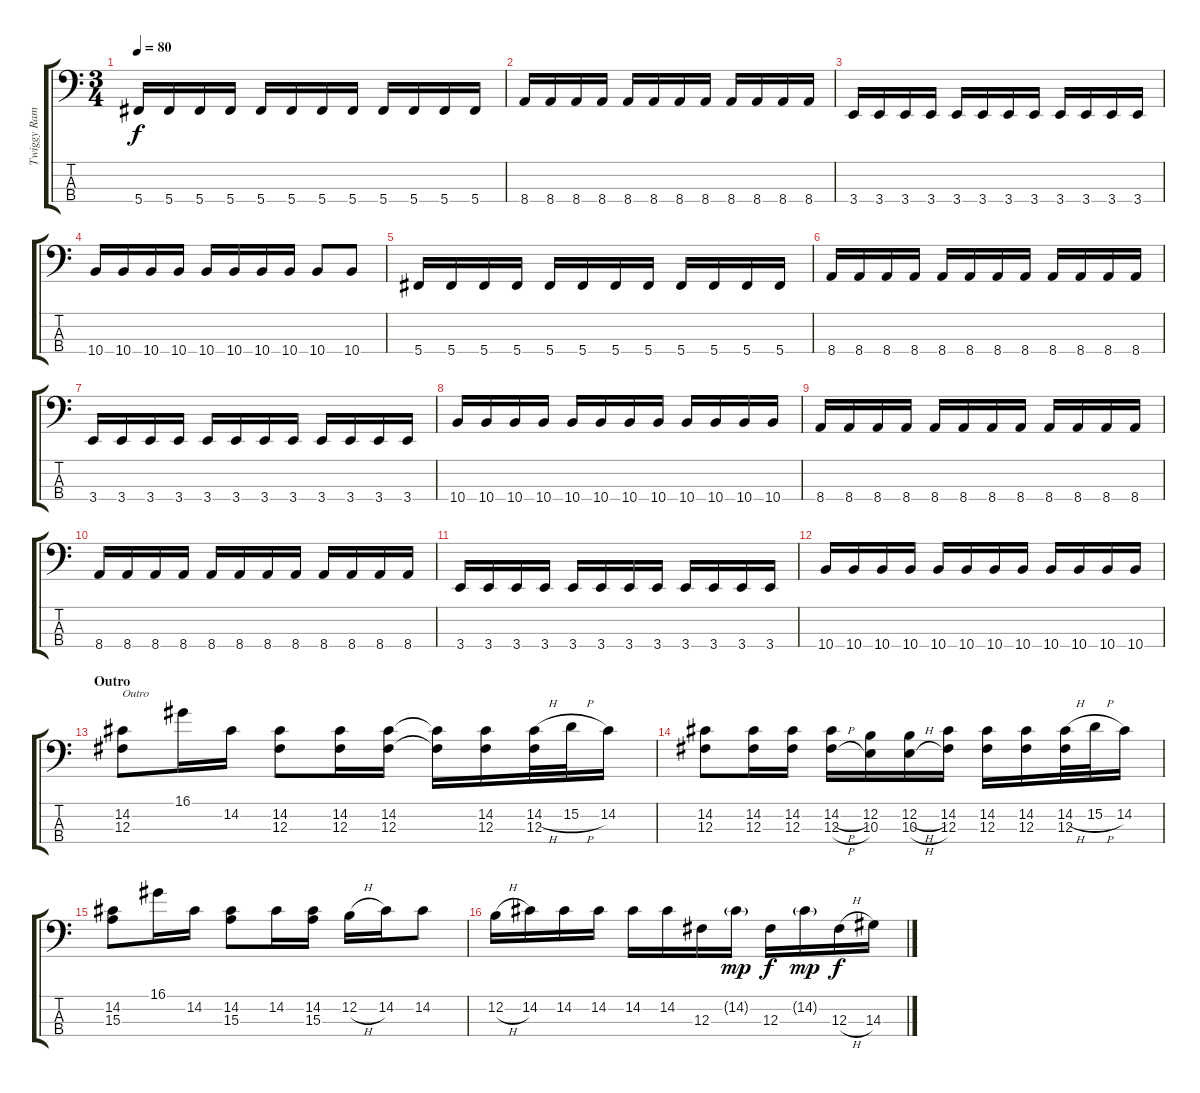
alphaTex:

\track ("Twiggy Ramirez" "Twiggy Ram") {instrument electricbassfinger}
\staff {score tabs}
\tuning (E2 B1 Gb1 Db1) {hide}
\ts (3 4)
\tempo 80
\clef f4
\ks c
5.4.16{dy f} 5.4.16 5.4.16 5.4.16 5.4.16 5.4.16 5.4.16 5.4.16 5.4.16 5.4.16 5.4.16 5.4.16 |
8.4.16 8.4.16 8.4.16 8.4.16 8.4.16 8.4.16 8.4.16 8.4.16 8.4.16 8.4.16 8.4.16 8.4.16 |
3.4.16 3.4.16 3.4.16 3.4.16 3.4.16 3.4.16 3.4.16 3.4.16 3.4.16 3.4.16 3.4.16 3.4.16 |
10.4.16 10.4.16 10.4.16 10.4.16 10.4.16 10.4.16 10.4.16 10.4.16 10.4.8 10.4.8 |
5.4.16 5.4.16 5.4.16 5.4.16 5.4.16 5.4.16 5.4.16 5.4.16 5.4.16 5.4.16 5.4.16 5.4.16 |
8.4.16 8.4.16 8.4.16 8.4.16 8.4.16 8.4.16 8.4.16 8.4.16 8.4.16 8.4.16 8.4.16 8.4.16 |
3.4.16 3.4.16 3.4.16 3.4.16 3.4.16 3.4.16 3.4.16 3.4.16 3.4.16 3.4.16 3.4.16 3.4.16 |
10.4.16 10.4.16 10.4.16 10.4.16 10.4.16 10.4.16 10.4.16 10.4.16 10.4.16 10.4.16 10.4.16 10.4.16 |
8.4.16 8.4.16 8.4.16 8.4.16 8.4.16 8.4.16 8.4.16 8.4.16 8.4.16 8.4.16 8.4.16 8.4.16 |
8.4.16 8.4.16 8.4.16 8.4.16 8.4.16 8.4.16 8.4.16 8.4.16 8.4.16 8.4.16 8.4.16 8.4.16 |
3.4.16 3.4.16 3.4.16 3.4.16 3.4.16 3.4.16 3.4.16 3.4.16 3.4.16 3.4.16 3.4.16 3.4.16 |
10.4.16 10.4.16 10.4.16 10.4.16 10.4.16 10.4.16 10.4.16 10.4.16 10.4.16 10.4.16 10.4.16 10.4.16 |
\section ("" "Outro")
(14.2 12.3).8{txt "Outro"} 16.1.16 14.2.16 (14.2 12.3).8 (14.2 12.3).16 (14.2 12.3).16 (14.2{t} 12.3{t}).16 (14.2 12.3).16 (14.2{h} 12.3).32 15.2{h}.32 14.2.16 |
(14.2 12.3).8 (14.2 12.3).16 (14.2 12.3).16 (14.2{h} 12.3{h}).16 (12.2 10.3).16 (12.2{h} 10.3{h}).16 (14.2 12.3).16 (14.2 12.3).16 (14.2 12.3).16 (14.2{h} 12.3).32 15.2{h}.32 14.2.16 |
(14.2 15.3).8 16.1.16 14.2.16 (14.2 15.3).8 14.2.16 (14.2 15.3).16 12.2{h}.16 14.2.16 14.2.8 |
12.2{h}.16 14.2.16 14.2.16 14.2.16 14.2.16 14.2.16 12.3.16 14.2{g}.16{dy mp} 12.3.16{dy f} 14.2{g}.16{dy mp} 12.3{h}.16{dy f} 14.3.16
